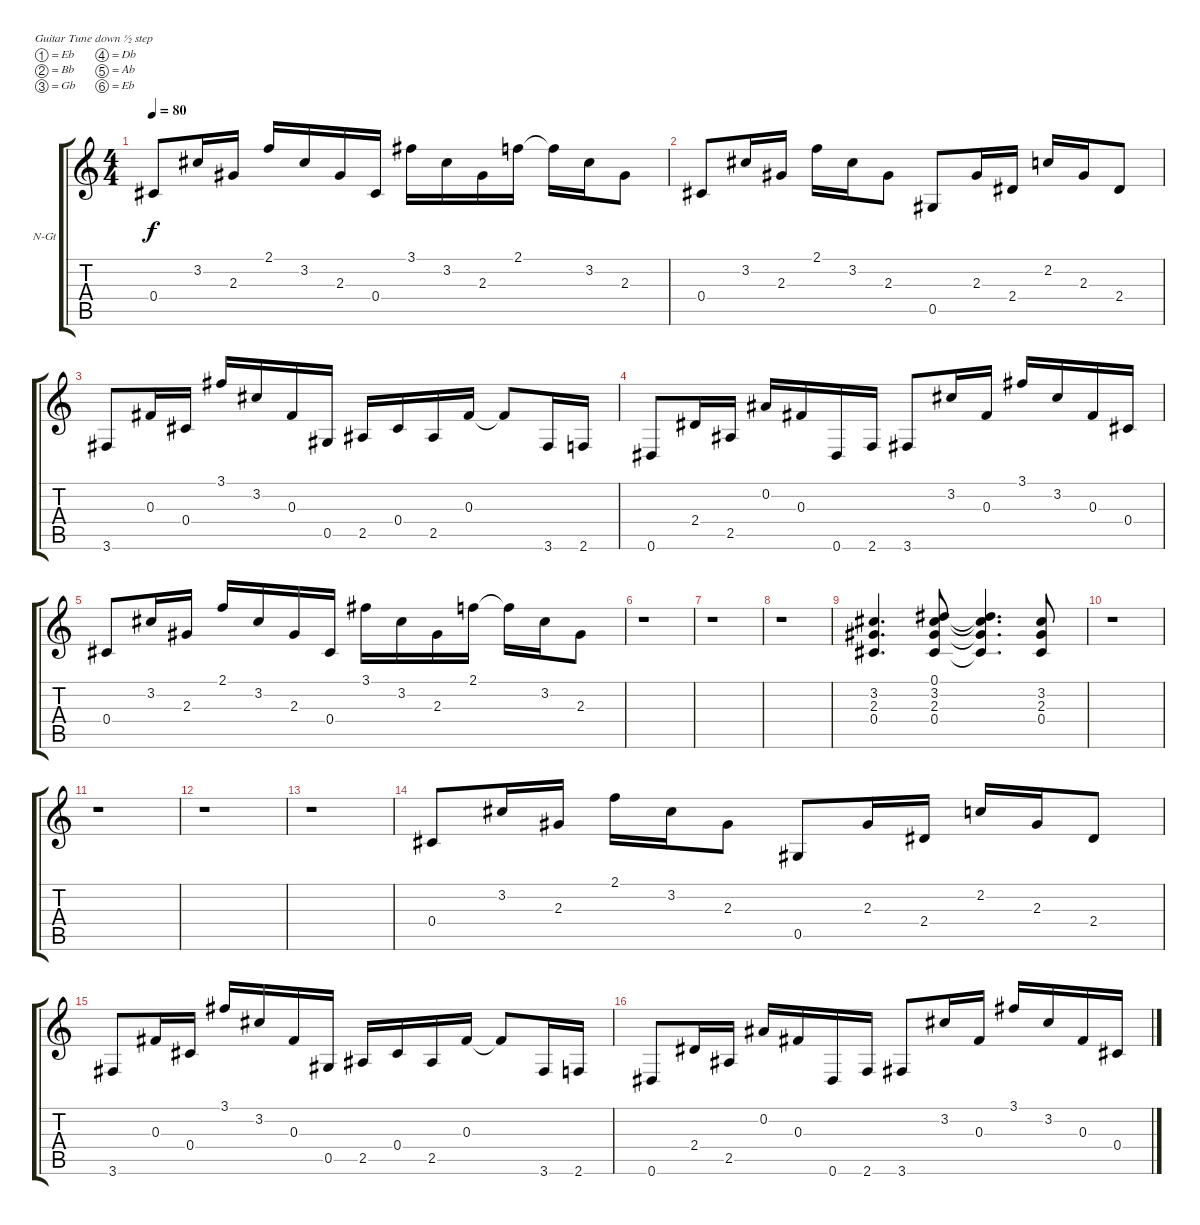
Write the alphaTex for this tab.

\bracketExtendMode groupsimilarinstruments
\firstSystemTrackNameOrientation horizontal
\otherSystemsTrackNameOrientation horizontal
\track ("Acoustic Guitar" "N-Gt") {instrument acousticgrandpiano}
\staff {score tabs}
\tuning (Eb4 Bb3 Gb3 Db3 Ab2 Eb2)
\displaytranspose 12
\ts (4 4)
\tempo 80
\clef g2
\ks c
0.4.8{dy f} 3.2.16 2.3.16 2.1.16 3.2.16 2.3.16 0.4.16 3.1.16 3.2.16 2.3.16 2.1.16 2.1{t}.16 3.2.16 2.3.8 |
0.4.8 3.2.16 2.3.16 2.1.16 3.2.16 2.3.8 0.5.8 2.3.16 2.4.16 2.2.16 2.3.16 2.4.8 |
3.6.8 0.3.16 0.4.16 3.1.16 3.2.16 0.3.16 0.5.16 2.5.16 0.4.16 2.5.16 0.3.16 0.3{t}.8 3.6.16 2.6.16 |
0.6.8 2.4.16 2.5.16 0.2.16 0.3.16 0.6.16 2.6.16 3.6.8 3.2.16 0.3.16 3.1.16 3.2.16 0.3.16 0.4.16 |
0.4.8 3.2.16 2.3.16 2.1.16 3.2.16 2.3.16 0.4.16 3.1.16 3.2.16 2.3.16 2.1.16 2.1{t}.16 3.2.16 2.3.8 |
r.1 |
r.1 |
r.1 |
(3.2 2.3 0.4).4{d} (0.1 3.2 2.3 0.4).8 (0.1{t} 3.2{t} 2.3{t} 0.4{t}).4{d} (3.2 2.3 0.4).8 |
r.1 |
r.1 |
r.1 |
r.1 |
0.4.8 3.2.16 2.3.16 2.1.16 3.2.16 2.3.8 0.5.8 2.3.16 2.4.16 2.2.16 2.3.16 2.4.8 |
3.6.8 0.3.16 0.4.16 3.1.16 3.2.16 0.3.16 0.5.16 2.5.16 0.4.16 2.5.16 0.3.16 0.3{t}.8 3.6.16 2.6.16 |
0.6.8 2.4.16 2.5.16 0.2.16 0.3.16 0.6.16 2.6.16 3.6.8 3.2.16 0.3.16 3.1.16 3.2.16 0.3.16 0.4.16
